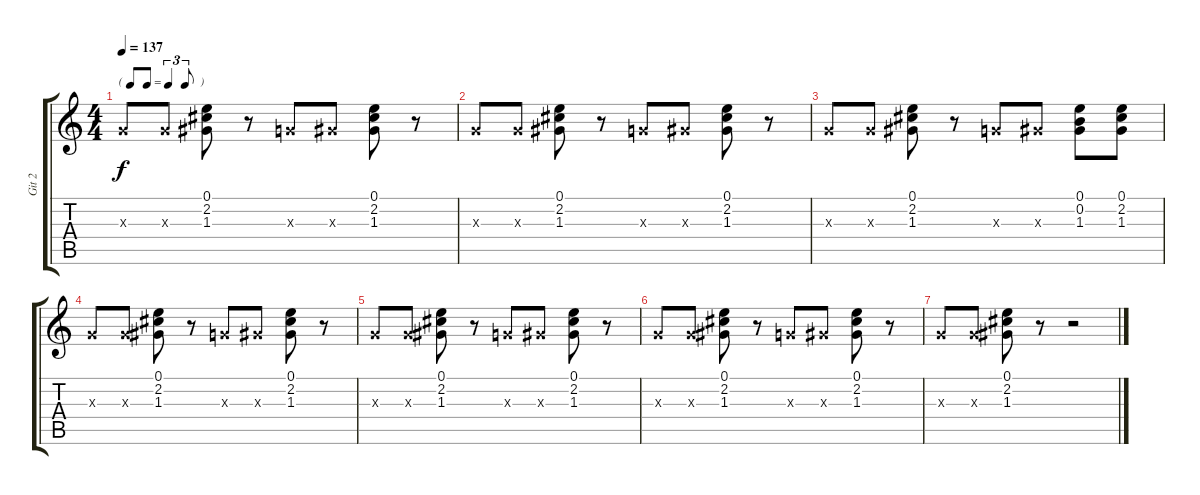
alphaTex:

\track ("Git 2" "Git 2") {instrument overdrivenguitar}
\staff {score tabs}
\tuning (E4 B3 G3 D3 A2 E2) {hide}
\ts (4 4)
\tf triplet8th
\tempo 137
\clef g2
\ks c
0.3{x}.8{dy f} 0.3{x}.8 (0.1 2.2 1.3).8 r.8 0.3{x}.8 1.3{x}.8 (0.1 2.2 1.3).8 r.8 |
0.3{x}.8 0.3{x}.8 (0.1 2.2 1.3).8 r.8 0.3{x}.8 1.3{x}.8 (0.1 2.2 1.3).8 r.8 |
0.3{x}.8 0.3{x}.8 (0.1 2.2 1.3).8 r.8 0.3{x}.8 1.3{x}.8 (0.1 0.2 1.3).8 (0.1 2.2 1.3).8 |
0.3{x}.8 0.3{x}.8 (0.1 2.2 1.3).8 r.8 0.3{x}.8 1.3{x}.8 (0.1 2.2 1.3).8 r.8 |
0.3{x}.8 0.3{x}.8 (0.1 2.2 1.3).8 r.8 0.3{x}.8 1.3{x}.8 (0.1 2.2 1.3).8 r.8 |
0.3{x}.8 0.3{x}.8 (0.1 2.2 1.3).8 r.8 0.3{x}.8 1.3{x}.8 (0.1 2.2 1.3).8 r.8 |
0.3{x}.8 0.3{x}.8 (0.1 2.2 1.3).8 r.8 r.2
